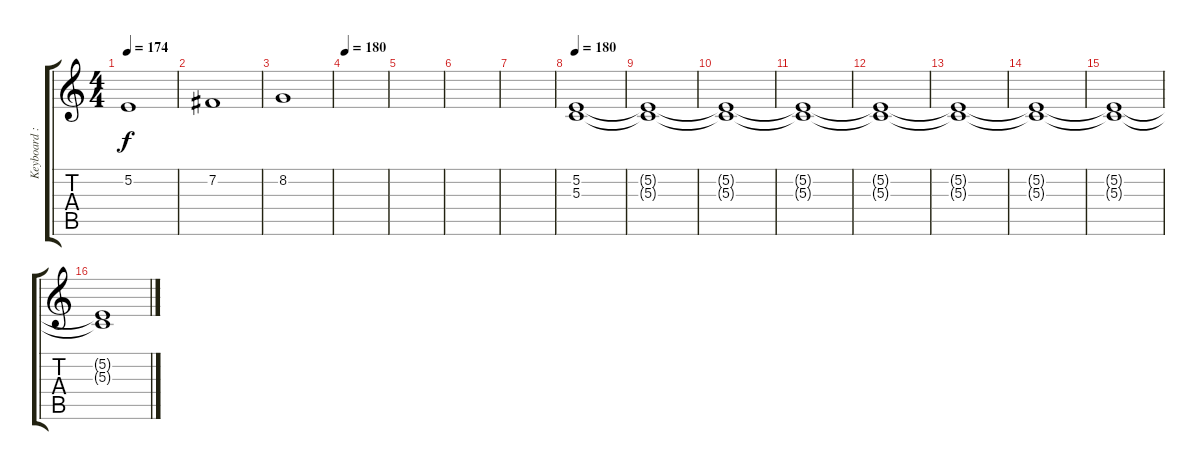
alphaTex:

\track ("Keyboard : Kotobuki Tsumugi" "Keyboard :") {instrument lead2sawtooth}
\staff {score tabs}
\tuning (E4 B3 G3 D3 A2 E2) {hide}
\ts (4 4)
\tempo 174
\clef g2
\ks c
5.2{t}.1{dy f} |
7.2.1 |
8.2.1 |
\tempo 180
|
|
|
|
\tempo 180
(5.2 5.3).1{volume 11} |
(5.2{t} 5.3{t}).1 |
(5.2{t} 5.3{t}).1 |
(5.2{t} 5.3{t}).1 |
(5.2{t} 5.3{t}).1 |
(5.2{t} 5.3{t}).1 |
(5.2{t} 5.3{t}).1 |
(5.2{t} 5.3{t}).1 |
(5.2{t} 5.3{t}).1
